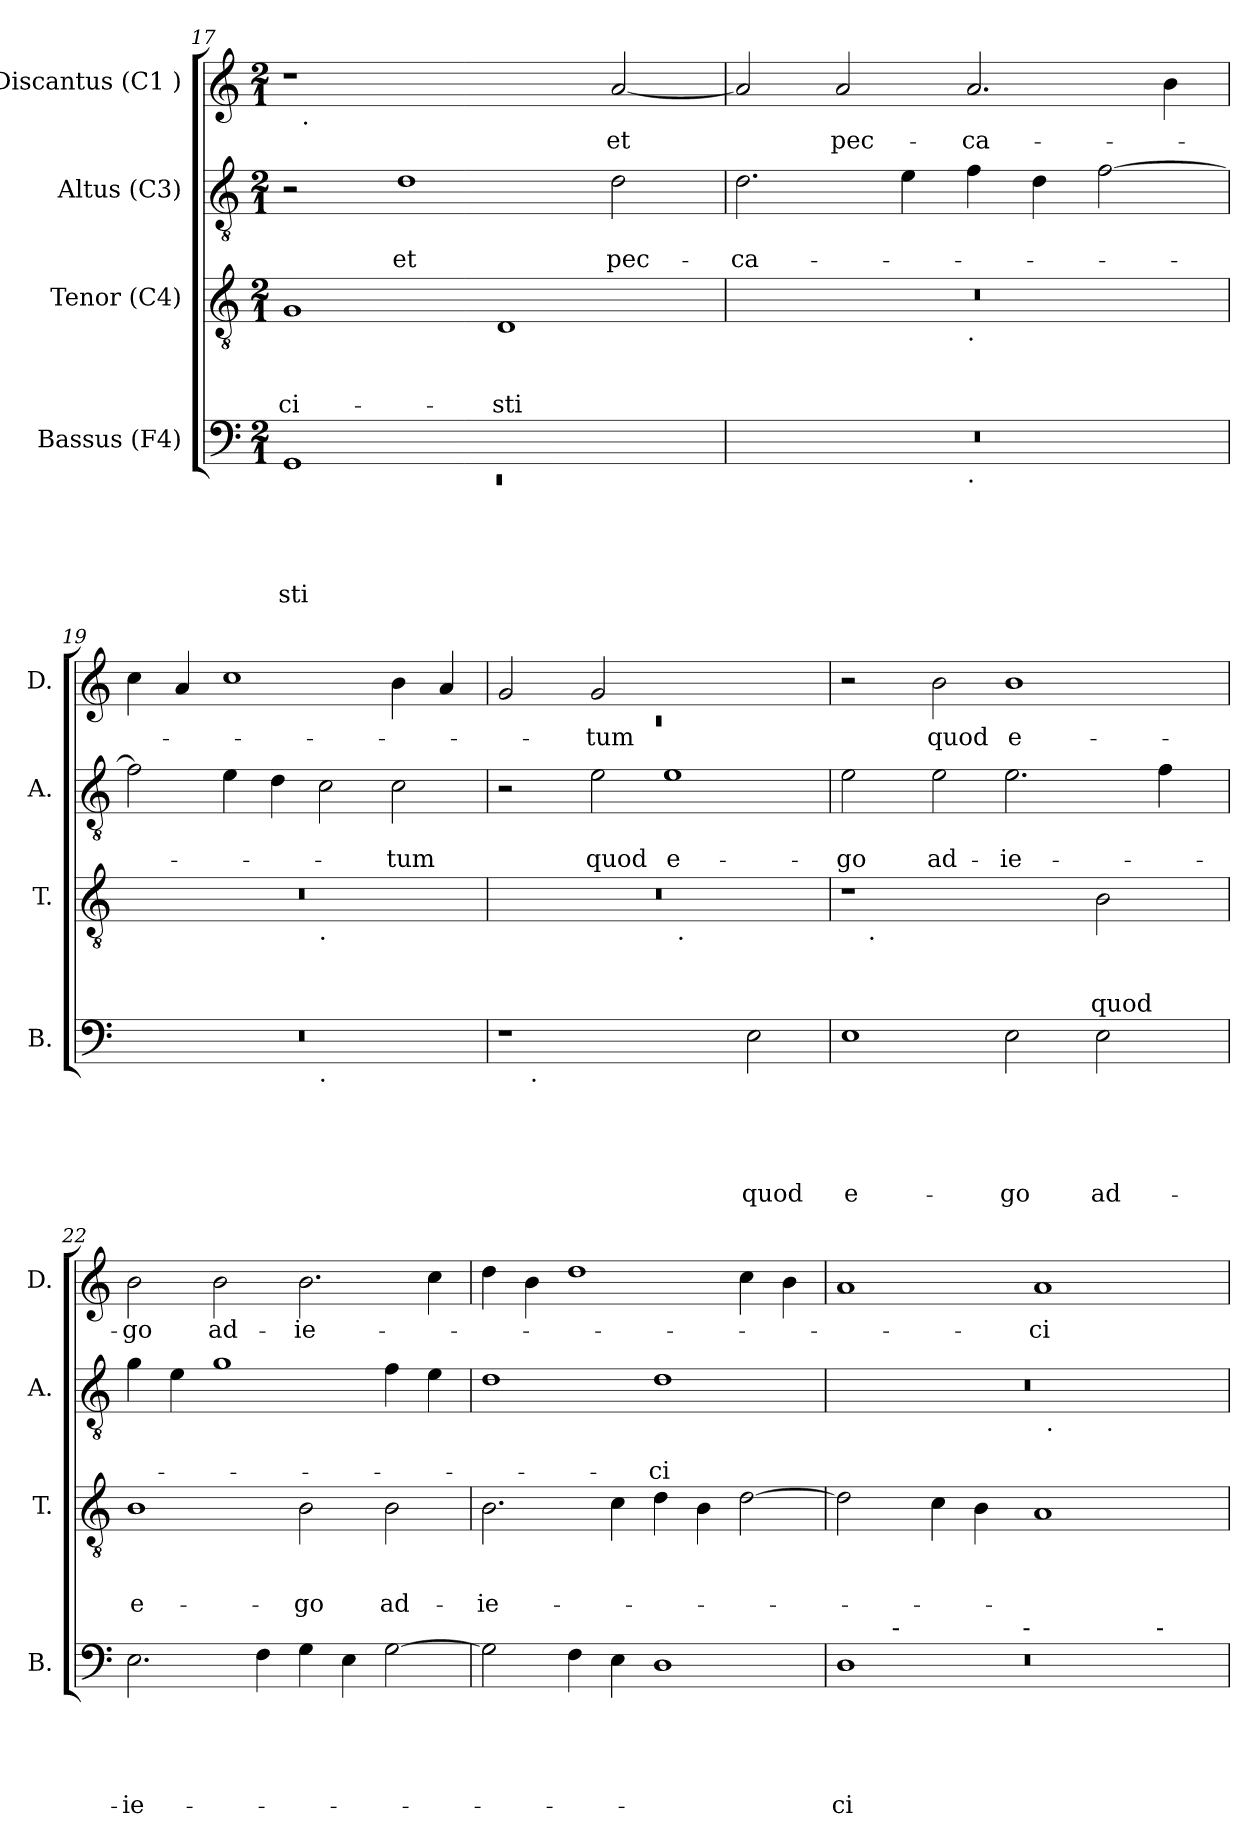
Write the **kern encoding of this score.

**kern	**text	**text	**text	**text	**text	**kern	**text	**text	**text	**kern	**text	**text	**kern	**text
*part4	*part4	*part4	*part4	*part4	*part4	*part3	*part3	*part3	*part3	*part2	*part2	*part2	*part1	*part1
*staff4	*staff4	*staff4	*staff4	*staff4	*staff4	*staff3	*staff3	*staff3	*staff3	*staff2	*staff2	*staff2	*staff1	*staff1
*I"Bassus (F4)	*	*	*	*	*	*I"Tenor (C4)	*	*	*	*I"Altus (C3)	*	*	*I"Discantus (C1 )	*
*I'B.	*	*	*	*	*	*I'T.	*	*	*	*I'A.	*	*	*I'D.	*
*clefF4	*	*	*	*	*	*clefGv2	*	*	*	*clefGv2	*	*	*clefG2	*
*k[]	*	*	*	*	*	*k[]	*	*	*	*k[]	*	*	*k[]	*
*C:	*	*	*	*	*	*C:	*	*	*	*C:	*	*	*C:	*
*M2/1	*	*	*	*	*	*M2/1	*	*	*	*M2/1	*	*	*M2/1	*
=17	=17	=17	=17	=17	=17	=17	=17	=17	=17	=17	=17	=17	=17	=17
*^	*	*	*	*	*	*	*	*	*	*	*	*	*	*
!	!LO:N:vis=1	!	!	!	!	!LO:LY:b	!	!	!	!LO:LY:b	!	!	!	!	!
*	*	*	*	*	*	*	*	*	*	*	*	*	*	*^	*
1GG	0rEE	.	.	.	.	-sti	1G	.	.	-ci-	2r	.	.	1r	32ryy	.
!	!	!	!	!	!	!	!	!	!	!	!	!	!	!	!LO:TX:b:t=.	!
.	.	.	.	.	.	.	.	.	.	.	.	.	.	.	1ryy	.
!	!	!	!	!	!	!	!	!	!	!	!	!	!LO:LY:b	!	!	!
.	.	.	.	.	.	.	.	.	.	.	1d	.	et	.	.	.
!	!	!	!	!	!	!	!	!	!	!LO:LY:b	!	!	!	!	!	!
1ryy	.	.	.	.	.	.	1D	.	.	-sti	.	.	.	2ryy	.	.
.	.	.	.	.	.	.	.	.	.	.	.	.	.	.	2ryy	.
!	!	!	!	!	!	!	!	!	!	!	!	!	!LO:LY:b	!	!	!LO:LY:b
.	.	.	.	.	.	.	.	.	.	.	2d\	.	pec-	[<2a/	.	et
.	.	.	.	.	.	.	.	.	.	.	.	.	.	.	4...ryy	.
=18	=18	=18	=18	=18	=18	=18	=18	=18	=18	=18	=18	=18	=18	=18	=18	=18
!	!	!	!	!	!	!	!	!	!	!	!	!	!LO:LY:b	!	!	!
*	*	*	*	*	*	*	*^	*	*	*	*	*	*	*v	*v	*
0r	1ryy	.	.	.	.	.	0r	1ryy	.	.	.	2.d\	.	-ca-	2a/]	.
!	!	!	!	!	!	!	!	!	!	!	!	!	!	!	!	!LO:LY:b
.	.	.	.	.	.	.	.	.	.	.	.	.	.	.	2a/	pec-
.	.	.	.	.	.	.	.	.	.	.	.	4e\	.	.	.	.
!	!	!	!	!	!	!	!	!LO:TX:b:t=.	!	!	!	!	!	!	!	!
!	!LO:TX:b:t=.	!	!	!	!	!	!	!	!	!	!	!	!	!	!	!
!	!	!	!	!	!	!	!	!	!	!	!	!	!	!	!	!LO:LY:b
.	1ryy	.	.	.	.	.	.	1ryy	.	.	.	4f\	.	.	2.a/	-ca-
.	.	.	.	.	.	.	.	.	.	.	.	4d\	.	.	.	.
.	.	.	.	.	.	.	.	.	.	.	.	[>2f\	.	.	.	.
.	.	.	.	.	.	.	.	.	.	.	.	.	.	.	4b\	.
=19	=19	=19	=19	=19	=19	=19	=19	=19	=19	=19	=19	=19	=19	=19	=19	=19
0r	1ryy	.	.	.	.	.	0r	1ryy	.	.	.	2f\]	.	.	4cc\	.
.	.	.	.	.	.	.	.	.	.	.	.	.	.	.	4a/	.
.	.	.	.	.	.	.	.	.	.	.	.	4e\	.	.	1cc	.
.	.	.	.	.	.	.	.	.	.	.	.	4d\	.	.	.	.
!	!	!	!	!	!	!	!	!LO:TX:b:t=.	!	!	!	!	!	!	!	!
!	!LO:TX:b:t=.	!	!	!	!	!	!	!	!	!	!	!	!	!	!	!
.	1ryy	.	.	.	.	.	.	1ryy	.	.	.	2c\	.	.	.	.
!	!	!	!	!	!	!	!	!	!	!	!	!	!	!LO:LY:b	!	!
.	.	.	.	.	.	.	.	.	.	.	.	2c\	.	-tum	4b\	.
.	.	.	.	.	.	.	.	.	.	.	.	.	.	.	4a/	.
!!LO:LB:g=z
=20	=20	=20	=20	=20	=20	=20	=20	=20	=20	=20	=20	=20	=20	=20	=20	=20
*	*	*	*	*	*	*	*	*	*	*	*	*	*	*	*^	*
!	!	!	!	!	!	!	!	!	!	!	!	!	!	!	!	!LO:N:vis=1	!
1r	8ryy	.	.	.	.	.	0r	1ryy	.	.	.	2r	.	.	2g/	0rc	.
!	!LO:TX:b:t=.	!	!	!	!	!	!	!	!	!	!	!	!	!	!	!	!
.	1...ryy	.	.	.	.	.	.	.	.	.	.	.	.	.	.	.	.
!	!	!	!	!	!	!	!	!	!	!	!	!	!	!LO:LY:b	!	!	!LO:LY:b
.	.	.	.	.	.	.	.	.	.	.	.	2e\	.	quod	2g/	.	-tum
!	!	!	!	!	!	!	!	!	!	!	!	!	!	!LO:LY:b:rj	!	!	!
2ryy	.	.	.	.	.	.	.	32ryy	.	.	.	1e	.	e-	1ryy	.	.
!	!	!	!	!	!	!	!	!LO:TX:b:t=.	!	!	!	!	!	!	!	!	!
.	.	.	.	.	.	.	.	2ryy	.	.	.	.	.	.	.	.	.
!	!	!	!	!	!	!LO:LY:b	!	!	!	!	!	!	!	!	!	!	!
2E\	.	.	.	.	.	quod	.	.	.	.	.	.	.	.	.	.	.
.	.	.	.	.	.	.	.	4...ryy	.	.	.	.	.	.	.	.	.
=21	=21	=21	=21	=21	=21	=21	=21	=21	=21	=21	=21	=21	=21	=21	=21	=21	=21
!	!	!	!	!	!	!LO:LY:b:rj	!	!	!	!	!	!	!	!LO:LY:b	!	!	!
*v	*v	*	*	*	*	*	*	*	*	*	*	*	*	*	*v	*v	*
1E	.	.	.	.	e-	1r	16.ryy	.	.	.	2e\	.	-go	2r	.
!	!	!	!	!	!	!	!LO:TX:b:t=.	!	!	!	!	!	!	!	!
.	.	.	.	.	.	.	1ryy	.	.	.	.	.	.	.	.
!	!	!	!	!	!	!	!	!	!	!	!	!	!LO:LY:b	!	!LO:LY:b
.	.	.	.	.	.	.	.	.	.	.	2e\	.	ad-	2b\	quod
!	!	!	!	!	!LO:LY:b	!	!	!	!	!	!	!	!LO:LY:b	!	!LO:LY:b:rj
2E\	.	.	.	.	-go	2ryy	.	.	.	.	2.e\	.	-ie-	1b	e-
.	.	.	.	.	.	.	2ryy	.	.	.	.	.	.	.	.
!	!	!	!	!	!LO:LY:b	!	!	!	!	!LO:LY:b	!	!	!	!	!
2E\	.	.	.	.	ad-	2B\	.	.	.	quod	.	.	.	.	.
.	.	.	.	.	.	.	4ryy	.	.	.	.	.	.	.	.
.	.	.	.	.	.	.	.	.	.	.	4f\	.	.	.	.
.	.	.	.	.	.	.	8ryy	.	.	.	.	.	.	.	.
.	.	.	.	.	.	.	32ryy	.	.	.	.	.	.	.	.
=22	=22	=22	=22	=22	=22	=22	=22	=22	=22	=22	=22	=22	=22	=22	=22
!	!	!	!	!	!LO:LY:b	!	!	!	!	!LO:LY:b:rj	!	!	!	!	!LO:LY:b
*	*	*	*	*	*	*v	*v	*	*	*	*	*	*	*	*
2.E\	.	.	.	.	-ie-	1B	.	.	e-	4g\	.	.	2b\	-go
.	.	.	.	.	.	.	.	.	.	4e\	.	.	.	.
!	!	!	!	!	!	!	!	!	!	!	!	!	!	!LO:LY:b
.	.	.	.	.	.	.	.	.	.	1g	.	.	2b\	ad-
4F\	.	.	.	.	.	.	.	.	.	.	.	.	.	.
!	!	!	!	!	!	!	!	!	!LO:LY:b	!	!	!	!	!LO:LY:b
4G\	.	.	.	.	.	2B\	.	.	-go	.	.	.	2.b\	-ie-
4E\	.	.	.	.	.	.	.	.	.	.	.	.	.	.
!	!	!	!	!	!	!	!	!	!LO:LY:b	!	!	!	!	!
[>2G\	.	.	.	.	.	2B\	.	.	ad-	4f\	.	.	.	.
.	.	.	.	.	.	.	.	.	.	4e\	.	.	4cc\	.
=23	=23	=23	=23	=23	=23	=23	=23	=23	=23	=23	=23	=23	=23	=23
!	!	!	!	!	!	!	!	!	!LO:LY:b	!	!	!	!	!
2G\]	.	.	.	.	.	2.B\	.	.	-ie-	1d	.	.	4dd\	.
.	.	.	.	.	.	.	.	.	.	.	.	.	4b\	.
4F\	.	.	.	.	.	.	.	.	.	.	.	.	1dd	.
4E\	.	.	.	.	.	4c\	.	.	.	.	.	.	.	.
!	!	!	!	!	!	!	!	!	!	!	!	!LO:LY:b	!	!
1D	.	.	.	.	.	4d\	.	.	.	1d	.	-ci	.	.
.	.	.	.	.	.	4B\	.	.	.	.	.	.	.	.
.	.	.	.	.	.	[<2d\	.	.	.	.	.	.	4cc\	.
.	.	.	.	.	.	.	.	.	.	.	.	.	4b\	.
!!LO:LB:g=z
=24	=24	=24	=24	=24	=24	=24	=24	=24	=24	=24	=24	=24	=24	=24
*^	*	*	*	*	*	*	*	*	*	*	*	*	*	*
*	*^	*	*	*	*	*	*	*	*	*	*	*	*	*	*
!	!	!LO:N:vis=1	!	!	!	!	!LO:LY:b:rj	!	!	!	!	!	!	!	!	!
*	*	*	*	*	*	*	*	*	*	*	*	*^	*	*	*	*
4ryy	1D	0r	.	.	.	.	-ci	2d\]	.	.	.	0r	1ryy	.	.	1a	.
32ryy	.	.	.	.	.	.	.	.	.	.	.	.	.	.	.	.	.
!LO:TX:a:t=-	!	!	!	!	!	!	!	!	!	!	!	!	!	!	!	!	!
2ryy	.	.	.	.	.	.	.	.	.	.	.	.	.	.	.	.	.
.	.	.	.	.	.	.	.	4c\	.	.	.	.	.	.	.	.	.
.	.	.	.	.	.	.	.	4B\	.	.	.	.	.	.	.	.	.
8.ryy	.	.	.	.	.	.	.	.	.	.	.	.	.	.	.	.	.
!LO:TX:a:t=-	!	!	!	!	!	!	!	!	!	!	!	!	!	!	!	!	!
1ryy	.	.	.	.	.	.	.	.	.	.	.	.	.	.	.	.	.
!	!	!	!	!	!	!	!	!	!	!	!	!	!	!	!	!	!LO:LY:b
.	2ryy	.	.	.	.	.	.	1A	.	.	.	.	32ryy	.	.	1a	-ci
!	!	!	!	!	!	!	!	!	!	!	!	!	!LO:TX:b:t=.	!	!	!	!
.	.	.	.	.	.	.	.	.	.	.	.	.	2ryy	.	.	.	.
.	8ryy	.	.	.	.	.	.	.	.	.	.	.	.	.	.	.	.
.	.	.	.	.	.	.	.	.	.	.	.	.	4...ryy	.	.	.	.
.	32ryy	.	.	.	.	.	.	.	.	.	.	.	.	.	.	.	.
!	!LO:TX:a:t=-	!	!	!	!	!	!	!	!	!	!	!	!	!	!	!	!
.	4ryy	.	.	.	.	.	.	.	.	.	.	.	.	.	.	.	.
.	16.ryy	.	.	.	.	.	.	.	.	.	.	.	.	.	.	.	.
32ryy	.	.	.	.	.	.	.	.	.	.	.	.	.	.	.	.	.
*v	*v	*v	*	*	*	*	*	*	*	*	*	*v	*v	*	*	*	*
=	=	=	=	=	=	=	=	=	=	=	=	=	=	=
*-	*-	*-	*-	*-	*-	*-	*-	*-	*-	*-	*-	*-	*-	*-
